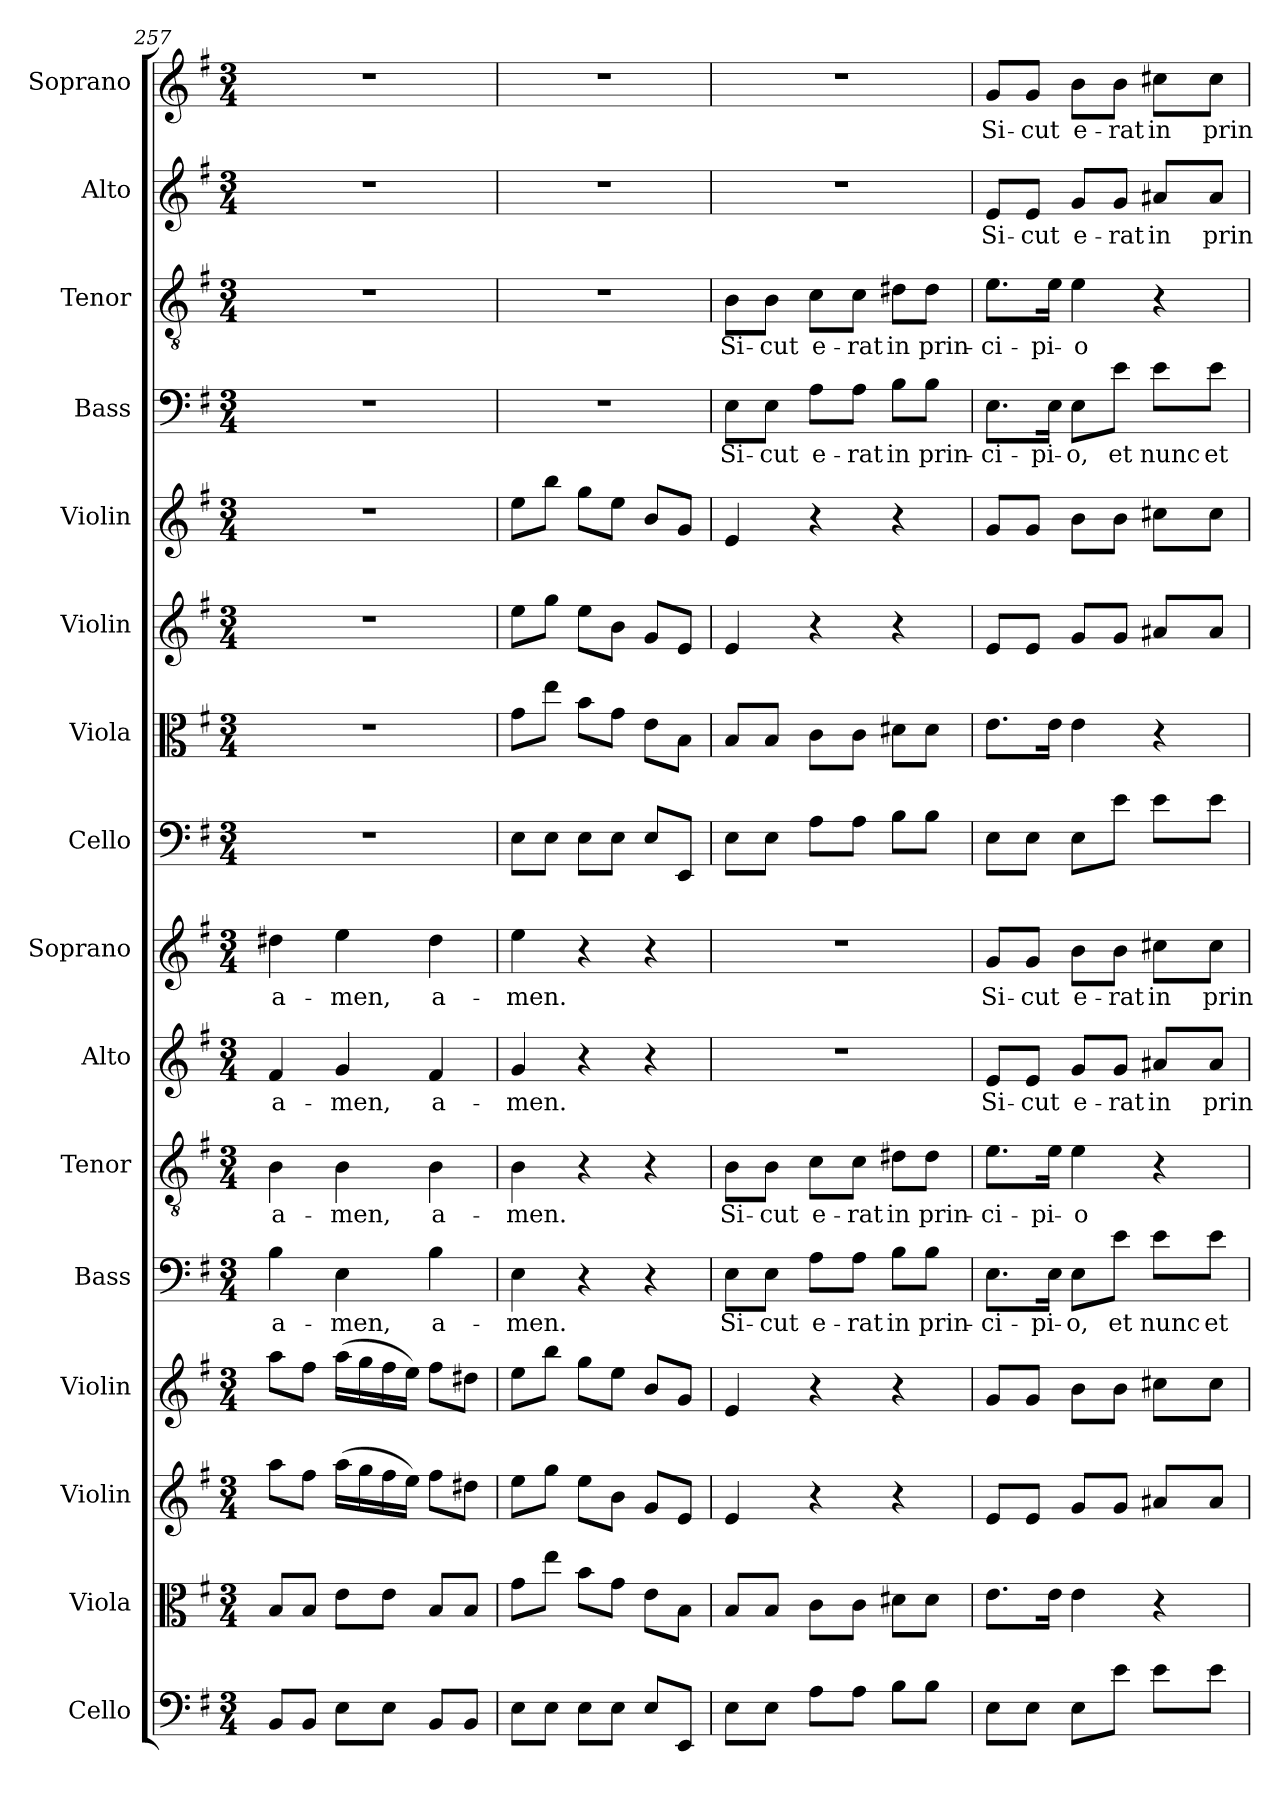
**kern	**kern	**kern	**kern	**kern	**text	**kern	**text	**kern	**text	**kern	**text	**kern	**kern	**kern	**kern	**kern	**text	**kern	**text	**kern	**text	**kern	**text
*part16	*part15	*part14	*part13	*part12	*part12	*part11	*part11	*part10	*part10	*part9	*part9	*part8	*part7	*part6	*part5	*part4	*part4	*part3	*part3	*part2	*part2	*part1	*part1
*staff16	*staff15	*staff14	*staff13	*staff12	*staff12	*staff11	*staff11	*staff10	*staff10	*staff9	*staff9	*staff8	*staff7	*staff6	*staff5	*staff4	*staff4	*staff3	*staff3	*staff2	*staff2	*staff1	*staff1
*I"Cello	*I"Viola	*I"Violin	*I"Violin	*I"Bass	*	*I"Tenor	*	*I"Alto	*	*I"Soprano	*	*I"Cello	*I"Viola	*I"Violin	*I"Violin	*I"Bass	*	*I"Tenor	*	*I"Alto	*	*I"Soprano	*
*	*I'Vla.	*I'Vln.	*I'Vln.	*I'B	*	*I'T	*	*I'A	*	*I'S	*	*	*I'Vla.	*I'Vln.	*I'Vln.	*I'B	*	*I'T	*	*I'A	*	*I'S	*
*clefF4	*clefC3	*clefG2	*clefG2	*clefF4	*	*clefGv2	*	*clefG2	*	*clefG2	*	*clefF4	*clefC3	*clefG2	*clefG2	*clefF4	*	*clefGv2	*	*clefG2	*	*clefG2	*
*k[f#]	*k[f#]	*k[f#]	*k[f#]	*k[f#]	*	*k[f#]	*	*k[f#]	*	*k[f#]	*	*k[f#]	*k[f#]	*k[f#]	*k[f#]	*k[f#]	*	*k[f#]	*	*k[f#]	*	*k[f#]	*
*e:	*e:	*e:	*e:	*e:	*	*e:	*	*e:	*	*e:	*	*e:	*e:	*e:	*e:	*e:	*	*e:	*	*e:	*	*e:	*
*M3/4	*M3/4	*M3/4	*M3/4	*M3/4	*	*M3/4	*	*M3/4	*	*M3/4	*	*M3/4	*M3/4	*M3/4	*M3/4	*M3/4	*	*M3/4	*	*M3/4	*	*M3/4	*
=257	=257	=257	=257	=257	=257	=257	=257	=257	=257	=257	=257	=257	=257	=257	=257	=257	=257	=257	=257	=257	=257	=257	=257
!	!	!	!	!	!LO:LY:b	!	!	!	!	!	!	!	!	!	!	!	!	!	!	!	!	!	!
!	!	!	!	!	!	!	!LO:LY:b	!	!	!	!	!	!	!	!	!	!	!	!	!	!	!	!
!	!	!	!	!	!	!	!	!	!LO:LY:b	!	!	!	!	!	!	!	!	!	!	!	!	!	!
!	!	!	!	!	!	!	!	!	!	!	!LO:LY:b	!	!	!	!	!	!	!	!	!	!	!	!
8BB/L	8B/L	8aa\L	8aa\L	4B\	a-	4B\	a-	4f#/	a-	4dd#X\	a-	2.r	2.r	2.r	2.r	2.r	.	2.r	.	2.r	.	2.r	.
8BB/J	8B/J	8ff#\J	8ff#\J	.	.	.	.	.	.	.	.	.	.	.	.	.	.	.	.	.	.	.	.
!	!	!	!	!	!LO:LY:b	!	!	!	!	!	!	!	!	!	!	!	!	!	!	!	!	!	!
!	!	!	!	!	!	!	!LO:LY:b	!	!	!	!	!	!	!	!	!	!	!	!	!	!	!	!
!	!	!	!	!	!	!	!	!	!LO:LY:b	!	!	!	!	!	!	!	!	!	!	!	!	!	!
!	!	!	!	!	!	!	!	!	!	!	!LO:LY:b	!	!	!	!	!	!	!	!	!	!	!	!
8E\L	8e\L	(>16aa\LL	(>16aa\LL	4E\	-men,	4B\	-men,	4g/	-men,	4ee\	-men,	.	.	.	.	.	.	.	.	.	.	.	.
.	.	16gg\	16gg\	.	.	.	.	.	.	.	.	.	.	.	.	.	.	.	.	.	.	.	.
8E\J	8e\J	16ff#\	16ff#\	.	.	.	.	.	.	.	.	.	.	.	.	.	.	.	.	.	.	.	.
.	.	16ee\JJ)	16ee\JJ)	.	.	.	.	.	.	.	.	.	.	.	.	.	.	.	.	.	.	.	.
!	!	!	!	!	!LO:LY:b	!	!	!	!	!	!	!	!	!	!	!	!	!	!	!	!	!	!
!	!	!	!	!	!	!	!LO:LY:b	!	!	!	!	!	!	!	!	!	!	!	!	!	!	!	!
!	!	!	!	!	!	!	!	!	!LO:LY:b	!	!	!	!	!	!	!	!	!	!	!	!	!	!
!	!	!	!	!	!	!	!	!	!	!	!LO:LY:b	!	!	!	!	!	!	!	!	!	!	!	!
8BB/L	8B/L	8ff#\L	8ff#\L	4B\	a-	4B\	a-	4f#/	a-	4dd#\	a-	.	.	.	.	.	.	.	.	.	.	.	.
8BB/J	8B/J	8dd#X\J	8dd#X\J	.	.	.	.	.	.	.	.	.	.	.	.	.	.	.	.	.	.	.	.
=258	=258	=258	=258	=258	=258	=258	=258	=258	=258	=258	=258	=258	=258	=258	=258	=258	=258	=258	=258	=258	=258	=258	=258
!	!	!	!	!	!LO:LY:b	!	!	!	!	!	!	!	!	!	!	!	!	!	!	!	!	!	!
!	!	!	!	!	!	!	!LO:LY:b	!	!	!	!	!	!	!	!	!	!	!	!	!	!	!	!
!	!	!	!	!	!	!	!	!	!LO:LY:b	!	!	!	!	!	!	!	!	!	!	!	!	!	!
!	!	!	!	!	!	!	!	!	!	!	!LO:LY:b	!	!	!	!	!	!	!	!	!	!	!	!
8E\L	8g\L	8ee\L	8ee\L	4E\	-men.	4B\	-men.	4g/	-men.	4ee\	-men.	8E\L	8g\L	8ee\L	8ee\L	2.r	.	2.r	.	2.r	.	2.r	.
8E\J	8ee\J	8gg\J	8bb\J	.	.	.	.	.	.	.	.	8E\J	8ee\J	8gg\J	8bb\J	.	.	.	.	.	.	.	.
8E\L	8b\L	8ee\L	8gg\L	4r	.	4r	.	4r	.	4r	.	8E\L	8b\L	8ee\L	8gg\L	.	.	.	.	.	.	.	.
8E\J	8g\J	8b\J	8ee\J	.	.	.	.	.	.	.	.	8E\J	8g\J	8b\J	8ee\J	.	.	.	.	.	.	.	.
8E/L	8e\L	8g/L	8b/L	4r	.	4r	.	4r	.	4r	.	8E/L	8e\L	8g/L	8b/L	.	.	.	.	.	.	.	.
8EE/J	8B\J	8e/J	8g/J	.	.	.	.	.	.	.	.	8EE/J	8B\J	8e/J	8g/J	.	.	.	.	.	.	.	.
=259	=259	=259	=259	=259	=259	=259	=259	=259	=259	=259	=259	=259	=259	=259	=259	=259	=259	=259	=259	=259	=259	=259	=259
!	!	!	!	!	!LO:LY:b	!	!	!	!	!	!	!	!	!	!	!	!	!	!	!	!	!	!
!	!	!	!	!	!	!	!LO:LY:b	!	!	!	!	!	!	!	!	!	!	!	!	!	!	!	!
!	!	!	!	!	!	!	!	!	!	!	!	!	!	!	!	!	!LO:LY:b	!	!	!	!	!	!
!	!	!	!	!	!	!	!	!	!	!	!	!	!	!	!	!	!	!	!LO:LY:b	!	!	!	!
8E\L	8B/L	4e/	4e/	8E\L	Si-	8B\L	Si-	2.r	.	2.r	.	8E\L	8B/L	4e/	4e/	8E\L	Si-	8B\L	Si-	2.r	.	2.r	.
!	!	!	!	!	!LO:LY:b	!	!	!	!	!	!	!	!	!	!	!	!	!	!	!	!	!	!
!	!	!	!	!	!	!	!LO:LY:b	!	!	!	!	!	!	!	!	!	!	!	!	!	!	!	!
!	!	!	!	!	!	!	!	!	!	!	!	!	!	!	!	!	!LO:LY:b	!	!	!	!	!	!
!	!	!	!	!	!	!	!	!	!	!	!	!	!	!	!	!	!	!	!LO:LY:b	!	!	!	!
8E\J	8B/J	.	.	8E\J	-cut	8B\J	-cut	.	.	.	.	8E\J	8B/J	.	.	8E\J	-cut	8B\J	-cut	.	.	.	.
!	!	!	!	!	!LO:LY:b	!	!	!	!	!	!	!	!	!	!	!	!	!	!	!	!	!	!
!	!	!	!	!	!	!	!LO:LY:b	!	!	!	!	!	!	!	!	!	!	!	!	!	!	!	!
!	!	!	!	!	!	!	!	!	!	!	!	!	!	!	!	!	!LO:LY:b	!	!	!	!	!	!
!	!	!	!	!	!	!	!	!	!	!	!	!	!	!	!	!	!	!	!LO:LY:b	!	!	!	!
8A\L	8c\L	4r	4r	8A\L	e-	8c\L	e-	.	.	.	.	8A\L	8c\L	4r	4r	8A\L	e-	8c\L	e-	.	.	.	.
!	!	!	!	!	!LO:LY:b	!	!	!	!	!	!	!	!	!	!	!	!	!	!	!	!	!	!
!	!	!	!	!	!	!	!LO:LY:b	!	!	!	!	!	!	!	!	!	!	!	!	!	!	!	!
!	!	!	!	!	!	!	!	!	!	!	!	!	!	!	!	!	!LO:LY:b	!	!	!	!	!	!
!	!	!	!	!	!	!	!	!	!	!	!	!	!	!	!	!	!	!	!LO:LY:b	!	!	!	!
8A\J	8c\J	.	.	8A\J	-rat	8c\J	-rat	.	.	.	.	8A\J	8c\J	.	.	8A\J	-rat	8c\J	-rat	.	.	.	.
!	!	!	!	!	!LO:LY:b	!	!	!	!	!	!	!	!	!	!	!	!	!	!	!	!	!	!
!	!	!	!	!	!	!	!LO:LY:b	!	!	!	!	!	!	!	!	!	!	!	!	!	!	!	!
!	!	!	!	!	!	!	!	!	!	!	!	!	!	!	!	!	!LO:LY:b	!	!	!	!	!	!
!	!	!	!	!	!	!	!	!	!	!	!	!	!	!	!	!	!	!	!LO:LY:b	!	!	!	!
8B\L	8d#X\L	4r	4r	8B\L	in	8d#X\L	in	.	.	.	.	8B\L	8d#X\L	4r	4r	8B\L	in	8d#X\L	in	.	.	.	.
!	!	!	!	!	!LO:LY:b	!	!	!	!	!	!	!	!	!	!	!	!	!	!	!	!	!	!
!	!	!	!	!	!	!	!LO:LY:b	!	!	!	!	!	!	!	!	!	!	!	!	!	!	!	!
!	!	!	!	!	!	!	!	!	!	!	!	!	!	!	!	!	!LO:LY:b	!	!	!	!	!	!
!	!	!	!	!	!	!	!	!	!	!	!	!	!	!	!	!	!	!	!LO:LY:b	!	!	!	!
8B\J	8d#\J	.	.	8B\J	prin-	8d#\J	prin-	.	.	.	.	8B\J	8d#\J	.	.	8B\J	prin-	8d#\J	prin-	.	.	.	.
=260	=260	=260	=260	=260	=260	=260	=260	=260	=260	=260	=260	=260	=260	=260	=260	=260	=260	=260	=260	=260	=260	=260	=260
!	!	!	!	!	!LO:LY:b	!	!	!	!	!	!	!	!	!	!	!	!	!	!	!	!	!	!
!	!	!	!	!	!	!	!LO:LY:b	!	!	!	!	!	!	!	!	!	!	!	!	!	!	!	!
!	!	!	!	!	!	!	!	!	!LO:LY:b	!	!	!	!	!	!	!	!	!	!	!	!	!	!
!	!	!	!	!	!	!	!	!	!	!	!LO:LY:b	!	!	!	!	!	!	!	!	!	!	!	!
!	!	!	!	!	!	!	!	!	!	!	!	!	!	!	!	!	!LO:LY:b	!	!	!	!	!	!
!	!	!	!	!	!	!	!	!	!	!	!	!	!	!	!	!	!	!	!LO:LY:b	!	!	!	!
!	!	!	!	!	!	!	!	!	!	!	!	!	!	!	!	!	!	!	!	!	!LO:LY:b	!	!
!	!	!	!	!	!	!	!	!	!	!	!	!	!	!	!	!	!	!	!	!	!	!	!LO:LY:b
8E\L	8.e\L	8e/L	8g/L	8.E\L	-ci-	8.e\L	-ci-	8e/L	Si-	8g/L	Si-	8E\L	8.e\L	8e/L	8g/L	8.E\L	-ci-	8.e\L	-ci-	8e/L	Si-	8g/L	Si-
!	!	!	!	!	!	!	!	!	!LO:LY:b	!	!	!	!	!	!	!	!	!	!	!	!	!	!
!	!	!	!	!	!	!	!	!	!	!	!LO:LY:b	!	!	!	!	!	!	!	!	!	!	!	!
!	!	!	!	!	!	!	!	!	!	!	!	!	!	!	!	!	!	!	!	!	!LO:LY:b	!	!
!	!	!	!	!	!	!	!	!	!	!	!	!	!	!	!	!	!	!	!	!	!	!	!LO:LY:b
8E\J	.	8e/J	8g/J	.	.	.	.	8e/J	-cut	8g/J	-cut	8E\J	.	8e/J	8g/J	.	.	.	.	8e/J	-cut	8g/J	-cut
!	!	!	!	!	!LO:LY:b	!	!	!	!	!	!	!	!	!	!	!	!	!	!	!	!	!	!
!	!	!	!	!	!	!	!LO:LY:b	!	!	!	!	!	!	!	!	!	!	!	!	!	!	!	!
!	!	!	!	!	!	!	!	!	!	!	!	!	!	!	!	!	!LO:LY:b	!	!	!	!	!	!
!	!	!	!	!	!	!	!	!	!	!	!	!	!	!	!	!	!	!	!LO:LY:b	!	!	!	!
.	16e\Jk	.	.	16E\Jk	-pi-	16e\Jk	-pi-	.	.	.	.	.	16e\Jk	.	.	16E\Jk	-pi-	16e\Jk	-pi-	.	.	.	.
!	!	!	!	!	!LO:LY:b	!	!	!	!	!	!	!	!	!	!	!	!	!	!	!	!	!	!
!	!	!	!	!	!	!	!LO:LY:b	!	!	!	!	!	!	!	!	!	!	!	!	!	!	!	!
!	!	!	!	!	!	!	!	!	!LO:LY:b	!	!	!	!	!	!	!	!	!	!	!	!	!	!
!	!	!	!	!	!	!	!	!	!	!	!LO:LY:b	!	!	!	!	!	!	!	!	!	!	!	!
!	!	!	!	!	!	!	!	!	!	!	!	!	!	!	!	!	!LO:LY:b	!	!	!	!	!	!
!	!	!	!	!	!	!	!	!	!	!	!	!	!	!	!	!	!	!	!LO:LY:b	!	!	!	!
!	!	!	!	!	!	!	!	!	!	!	!	!	!	!	!	!	!	!	!	!	!LO:LY:b	!	!
!	!	!	!	!	!	!	!	!	!	!	!	!	!	!	!	!	!	!	!	!	!	!	!LO:LY:b
8E\L	4e\	8g/L	8b\L	8E\L	-o,	4e\	-o	8g/L	e-	8b\L	e-	8E\L	4e\	8g/L	8b\L	8E\L	-o,	4e\	-o	8g/L	e-	8b\L	e-
!	!	!	!	!	!LO:LY:b	!	!	!	!	!	!	!	!	!	!	!	!	!	!	!	!	!	!
!	!	!	!	!	!	!	!	!	!LO:LY:b	!	!	!	!	!	!	!	!	!	!	!	!	!	!
!	!	!	!	!	!	!	!	!	!	!	!LO:LY:b	!	!	!	!	!	!	!	!	!	!	!	!
!	!	!	!	!	!	!	!	!	!	!	!	!	!	!	!	!	!LO:LY:b	!	!	!	!	!	!
!	!	!	!	!	!	!	!	!	!	!	!	!	!	!	!	!	!	!	!	!	!LO:LY:b	!	!
!	!	!	!	!	!	!	!	!	!	!	!	!	!	!	!	!	!	!	!	!	!	!	!LO:LY:b
8e\J	.	8g/J	8b\J	8e\J	et	.	.	8g/J	-rat	8b\J	-rat	8e\J	.	8g/J	8b\J	8e\J	et	.	.	8g/J	-rat	8b\J	-rat
!	!	!	!	!	!LO:LY:b	!	!	!	!	!	!	!	!	!	!	!	!	!	!	!	!	!	!
!	!	!	!	!	!	!	!	!	!LO:LY:b	!	!	!	!	!	!	!	!	!	!	!	!	!	!
!	!	!	!	!	!	!	!	!	!	!	!LO:LY:b	!	!	!	!	!	!	!	!	!	!	!	!
!	!	!	!	!	!	!	!	!	!	!	!	!	!	!	!	!	!LO:LY:b	!	!	!	!	!	!
!	!	!	!	!	!	!	!	!	!	!	!	!	!	!	!	!	!	!	!	!	!LO:LY:b	!	!
!	!	!	!	!	!	!	!	!	!	!	!	!	!	!	!	!	!	!	!	!	!	!	!LO:LY:b
8e\L	4r	8a#X/L	8cc#X\L	8e\L	nunc	4r	.	8a#X/L	in	8cc#X\L	in	8e\L	4r	8a#X/L	8cc#X\L	8e\L	nunc	4r	.	8a#X/L	in	8cc#X\L	in
!	!	!	!	!	!LO:LY:b	!	!	!	!	!	!	!	!	!	!	!	!	!	!	!	!	!	!
!	!	!	!	!	!	!	!	!	!LO:LY:b	!	!	!	!	!	!	!	!	!	!	!	!	!	!
!	!	!	!	!	!	!	!	!	!	!	!LO:LY:b	!	!	!	!	!	!	!	!	!	!	!	!
!	!	!	!	!	!	!	!	!	!	!	!	!	!	!	!	!	!LO:LY:b	!	!	!	!	!	!
!	!	!	!	!	!	!	!	!	!	!	!	!	!	!	!	!	!	!	!	!	!LO:LY:b	!	!
!	!	!	!	!	!	!	!	!	!	!	!	!	!	!	!	!	!	!	!	!	!	!	!LO:LY:b
8e\J	.	8a#/J	8cc#\J	8e\J	et	.	.	8a#/J	prin-	8cc#\J	prin-	8e\J	.	8a#/J	8cc#\J	8e\J	et	.	.	8a#/J	prin-	8cc#\J	prin-
=	=	=	=	=	=	=	=	=	=	=	=	=	=	=	=	=	=	=	=	=	=	=	=
*-	*-	*-	*-	*-	*-	*-	*-	*-	*-	*-	*-	*-	*-	*-	*-	*-	*-	*-	*-	*-	*-	*-	*-
